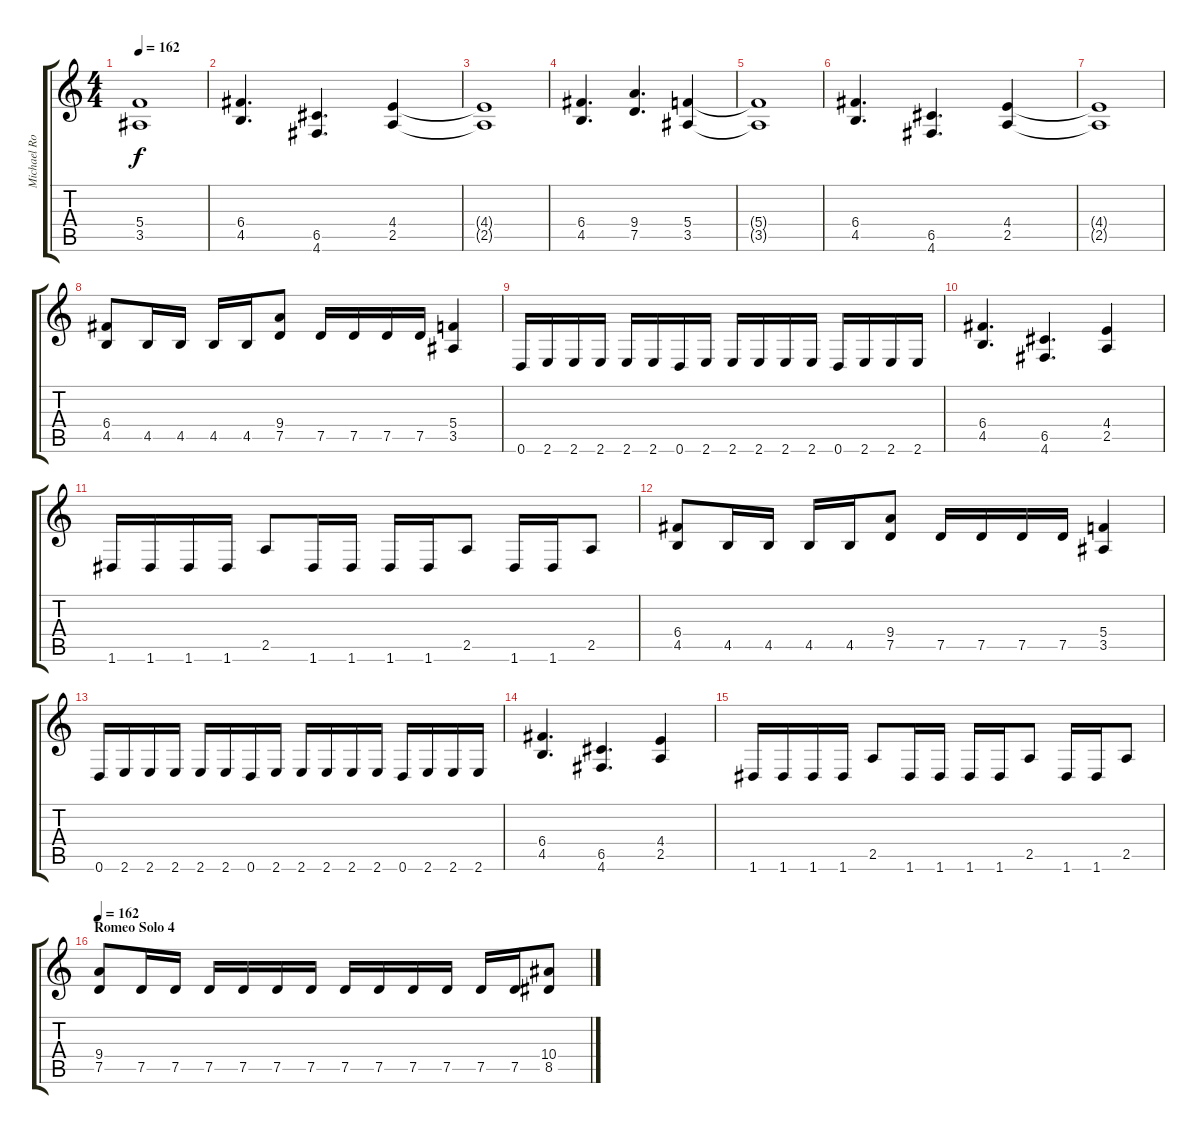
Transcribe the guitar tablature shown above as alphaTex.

\track ("Michael Romeo Lead" "Michael Ro") {instrument distortionguitar}
\staff {score tabs}
\tuning (D4 A3 F3 C3 G2 D2) {hide}
\ts (4 4)
\tempo 162
\clef g2
\ks c
(5.4{t} 3.5{t}).1{dy f} |
(6.4 4.5).4{d} (6.5 4.6).4{d} (4.4 2.5).4 |
(4.4{t} 2.5{t}).1 |
(6.4 4.5).4{d} (9.4 7.5).4{d} (5.4 3.5).4 |
(5.4{t} 3.5{t}).1 |
(6.4 4.5).4{d} (6.5 4.6).4{d} (4.4 2.5).4 |
(4.4{t} 2.5{t}).1 |
(6.4 4.5).8 4.5.16 4.5.16 4.5.16 4.5.16 (9.4 7.5).8 7.5.16 7.5.16 7.5.16 7.5.16 (5.4 3.5).4 |
0.6.16 2.6.16 2.6.16 2.6.16 2.6.16 2.6.16 0.6.16 2.6.16 2.6.16 2.6.16 2.6.16 2.6.16 0.6.16 2.6.16 2.6.16 2.6.16 |
(6.4 4.5).4{d} (6.5 4.6).4{d} (4.4 2.5).4 |
1.6.16 1.6.16 1.6.16 1.6.16 2.5.8 1.6.16 1.6.16 1.6.16 1.6.16 2.5.8 1.6.16 1.6.16 2.5.8 |
(6.4 4.5).8 4.5.16 4.5.16 4.5.16 4.5.16 (9.4 7.5).8 7.5.16 7.5.16 7.5.16 7.5.16 (5.4 3.5).4 |
0.6.16 2.6.16 2.6.16 2.6.16 2.6.16 2.6.16 0.6.16 2.6.16 2.6.16 2.6.16 2.6.16 2.6.16 0.6.16 2.6.16 2.6.16 2.6.16 |
(6.4 4.5).4{d} (6.5 4.6).4{d} (4.4 2.5).4 |
1.6.16 1.6.16 1.6.16 1.6.16 2.5.8 1.6.16 1.6.16 1.6.16 1.6.16 2.5.8 1.6.16 1.6.16 2.5.8 |
\section ("" "Romeo Solo 4")
\tempo 162
(9.4 7.5).8 7.5.16 7.5.16 7.5.16 7.5.16 7.5.16 7.5.16 7.5.16 7.5.16 7.5.16 7.5.16 7.5.16 7.5.16 (10.4 8.5).8
